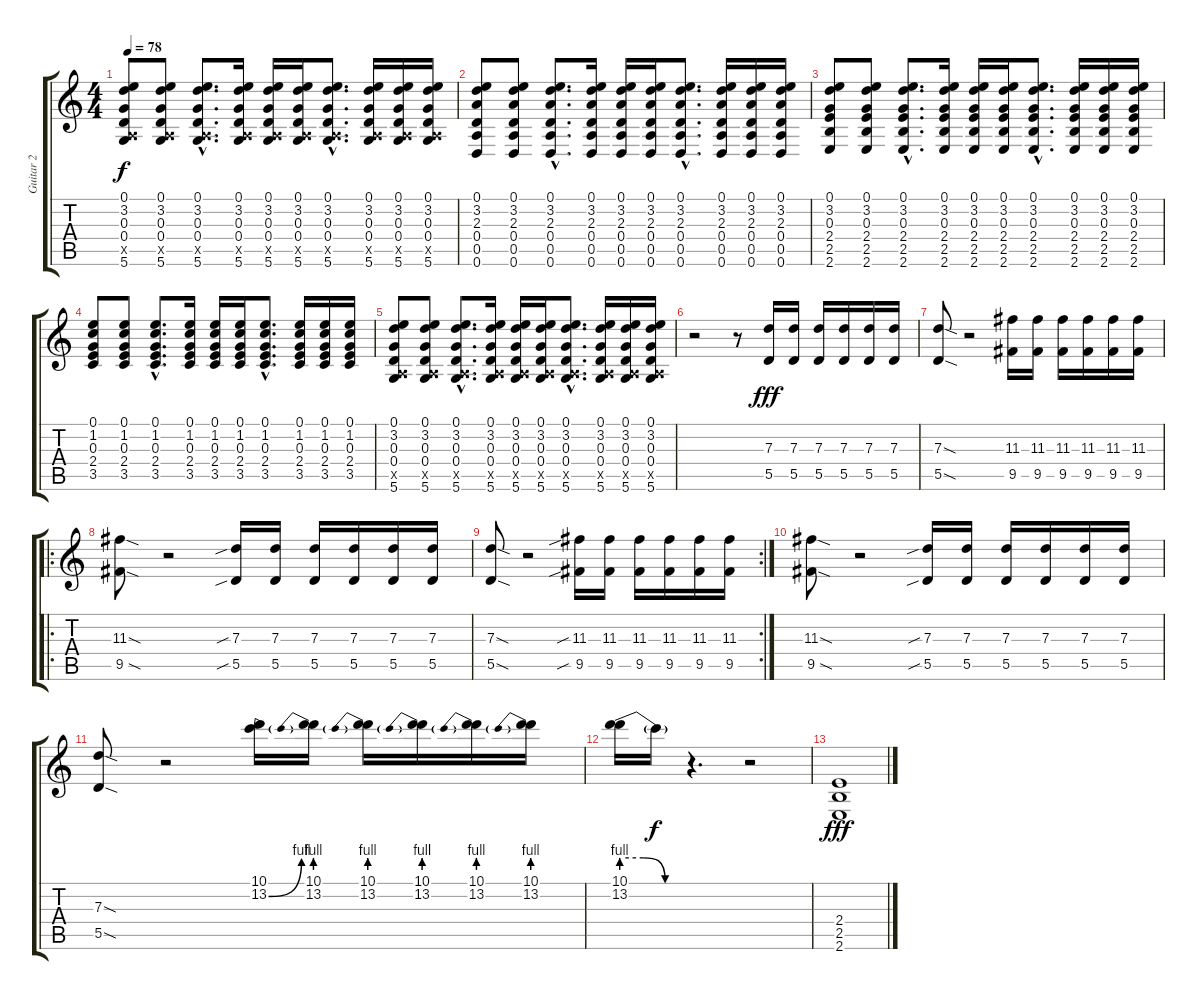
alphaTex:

\track ("Guitar 2" "Guitar 2") {instrument overdrivenguitar}
\staff {score tabs}
\tuning (E4 B3 G3 D3 A2 D2) {hide}
\ts (4 4)
\tempo 78
\clef g2
\ks c
(0.1 3.2 0.3 0.4 0.5{x} 5.6).8{dy f} (0.1 3.2 0.3 0.4 0.5{x} 5.6).8 (0.1{hac} 3.2{hac} 0.3{hac} 0.4{hac} 0.5{hac x} 5.6{hac}).8{d} (0.1 3.2 0.3 0.4 0.5{x} 5.6).16 (0.1 3.2 0.3 0.4 0.5{x} 5.6).16 (0.1 3.2 0.3 0.4 0.5{x} 5.6).16 (0.1{hac} 3.2{hac} 0.3{hac} 0.4{hac} 0.5{hac x} 5.6{hac}).8{d} (0.1 3.2 0.3 0.4 0.5{x} 5.6).16 (0.1 3.2 0.3 0.4 0.5{x} 5.6).16 (0.1 3.2 0.3 0.4 0.5{x} 5.6).16 |
(0.1 3.2 2.3 0.4 0.5 0.6).8 (0.1 3.2 2.3 0.4 0.5 0.6).8 (0.1{hac} 3.2{hac} 2.3{hac} 0.4{hac} 0.5{hac} 0.6{hac}).8{d} (0.1 3.2 2.3 0.4 0.5 0.6).16 (0.1 3.2 2.3 0.4 0.5 0.6).16 (0.1 3.2 2.3 0.4 0.5 0.6).16 (0.1{hac} 3.2{hac} 2.3{hac} 0.4{hac} 0.5{hac} 0.6{hac}).8{d} (0.1 3.2 2.3 0.4 0.5 0.6).16 (0.1 3.2 2.3 0.4 0.5 0.6).16 (0.1 3.2 2.3 0.4 0.5 0.6).16 |
(0.1 3.2 0.3 2.4 2.5 2.6).8 (0.1 3.2 0.3 2.4 2.5 2.6).8 (0.1{hac} 3.2{hac} 0.3{hac} 2.4{hac} 2.5{hac} 2.6{hac}).8{d} (0.1 3.2 0.3 2.4 2.5 2.6).16 (0.1 3.2 0.3 2.4 2.5 2.6).16 (0.1 3.2 0.3 2.4 2.5 2.6).16 (0.1{hac} 3.2{hac} 0.3{hac} 2.4{hac} 2.5{hac} 2.6{hac}).8{d} (0.1 3.2 0.3 2.4 2.5 2.6).16 (0.1 3.2 0.3 2.4 2.5 2.6).16 (0.1 3.2 0.3 2.4 2.5 2.6).16 |
(0.1 1.2 0.3 2.4 3.5).8 (0.1 1.2 0.3 2.4 3.5).8 (0.1{hac} 1.2{hac} 0.3{hac} 2.4{hac} 3.5{hac}).8{d} (0.1 1.2 0.3 2.4 3.5).16 (0.1 1.2 0.3 2.4 3.5).16 (0.1 1.2 0.3 2.4 3.5).16 (0.1{hac} 1.2{hac} 0.3{hac} 2.4{hac} 3.5{hac}).8{d} (0.1 1.2 0.3 2.4 3.5).16 (0.1 1.2 0.3 2.4 3.5).16 (0.1 1.2 0.3 2.4 3.5).16 |
(0.1 3.2 0.3 0.4 0.5{x} 5.6).8 (0.1 3.2 0.3 0.4 0.5{x} 5.6).8 (0.1{hac} 3.2{hac} 0.3{hac} 0.4{hac} 0.5{hac x} 5.6{hac}).8{d} (0.1 3.2 0.3 0.4 0.5{x} 5.6).16 (0.1 3.2 0.3 0.4 0.5{x} 5.6).16 (0.1 3.2 0.3 0.4 0.5{x} 5.6).16 (0.1{hac} 3.2{hac} 0.3{hac} 0.4{hac} 0.5{hac x} 5.6{hac}).8{d} (0.1 3.2 0.3 0.4 0.5{x} 5.6).16 (0.1 3.2 0.3 0.4 0.5{x} 5.6).16 (0.1 3.2 0.3 0.4 0.5{x} 5.6).16 |
r.2{instrument overdrivenguitar} r.8 (7.3 5.5).16{dy fff} (7.3 5.5).16 (7.3 5.5).16 (7.3 5.5).16 (7.3 5.5).16 (7.3 5.5).16 |
(7.3{sod} 5.5{sod}).8 r.2 (11.3 9.5).16 (11.3 9.5).16 (11.3 9.5).16 (11.3 9.5).16 (11.3 9.5).16 (11.3 9.5).16 |
\ro
(11.3{sod} 9.5{sod}).8 r.2 (7.3{sib} 5.5{sib}).16 (7.3 5.5).16 (7.3 5.5).16 (7.3 5.5).16 (7.3 5.5).16 (7.3 5.5).16 |
\rc 2
(7.3{sod} 5.5{sod}).8 r.2 (11.3{sib} 9.5{sib}).16 (11.3 9.5).16 (11.3 9.5).16 (11.3 9.5).16 (11.3 9.5).16 (11.3 9.5).16 |
(11.3{sod} 9.5{sod}).8 r.2 (7.3{sib} 5.5{sib}).16 (7.3 5.5).16 (7.3 5.5).16 (7.3 5.5).16 (7.3 5.5).16 (7.3 5.5).16 |
(7.3{sod} 5.5{sod}).8 r.2 (10.1 13.2{be (bend 0 0 60 4)}).16 (10.1 13.2{be (prebend 0 4 60 4)}).16 (10.1 13.2{be (prebend 0 4 60 4)}).16 (10.1 13.2{be (prebend 0 4 60 4)}).16 (10.1 13.2{be (prebend 0 4 60 4)}).16 (10.1 13.2{be (prebend 0 4 60 4)}).16 |
(10.1 13.2{be (custom 0 4 20 4 40 0 60 0)}).16 13.2{t}.16{dy f} r.4{d} r.2 |
(2.4 2.5 2.6).1{dy fff}
